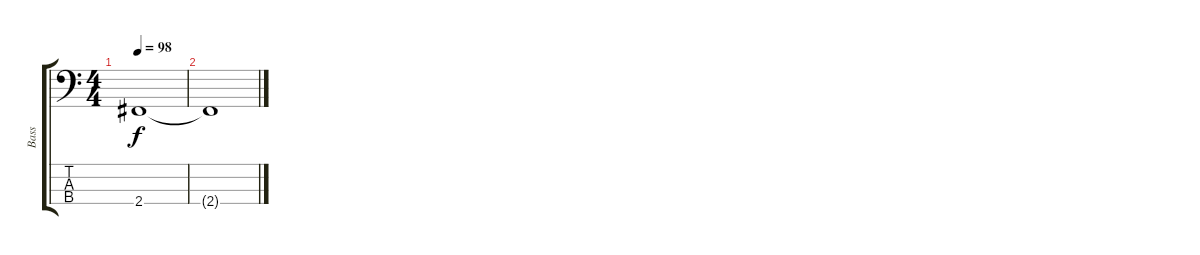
\track ("Bass" "Bass") {instrument electricbassfinger}
\staff {score tabs}
\tuning (G2 D2 A1 E1) {hide}
\ts (4 4)
\tempo 98
\clef f4
\ks c
2.4.1{dy f} |
2.4{t}.1
